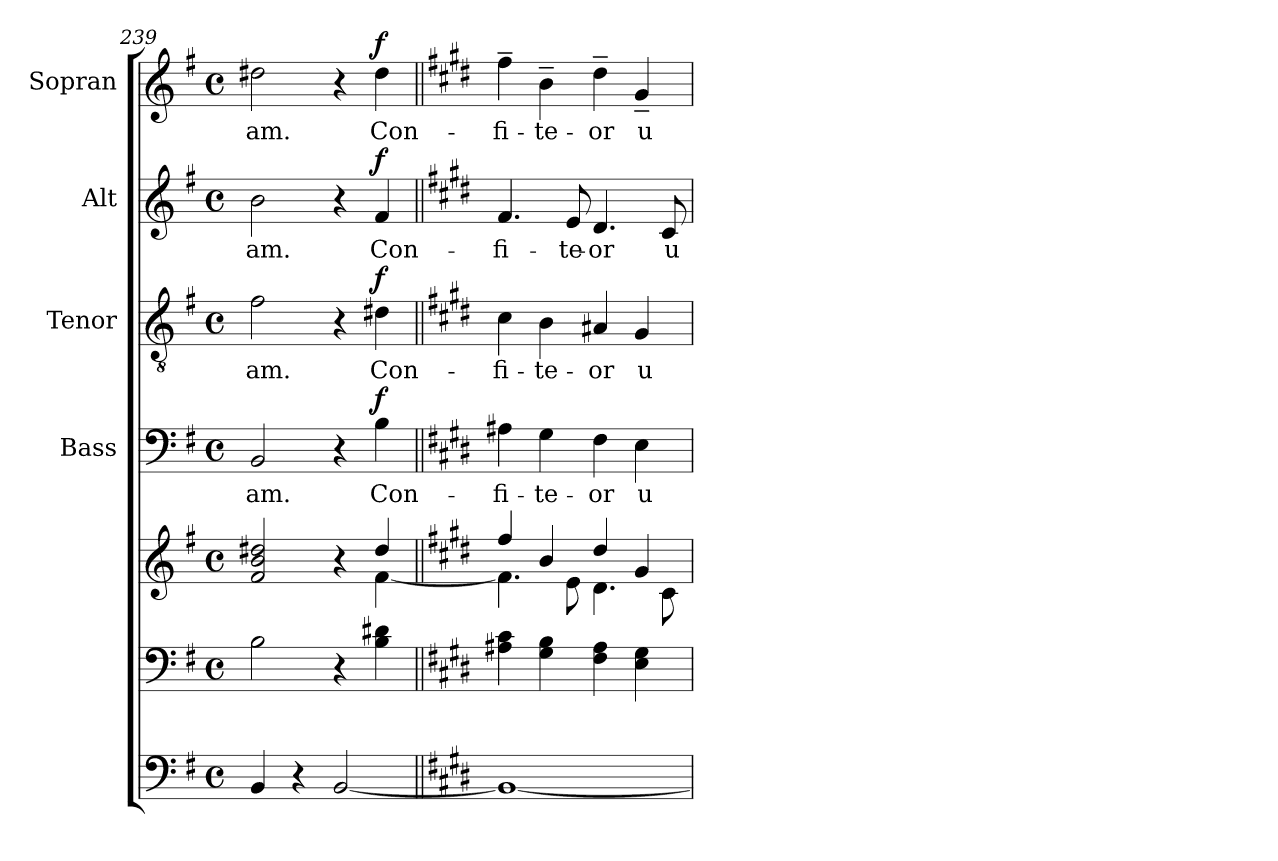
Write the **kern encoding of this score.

**kern	**kern	**kern	**kern	**text	**dynam	**kern	**text	**dynam	**kern	**text	**dynam	**kern	**text	**dynam
*part6	*part5	*part5	*part4	*part4	*part4	*part3	*part3	*part3	*part2	*part2	*part2	*part1	*part1	*part1
*staff7	*staff6	*staff5	*staff4	*staff4	*staff4	*staff3	*staff3	*staff3	*staff2	*staff2	*staff2	*staff1	*staff1	*staff1
*	*	*	*I"Bass	*	*	*I"Tenor	*	*	*I"Alt	*	*	*I"Sopran	*	*
*	*	*	*I'B.	*	*	*I'T.	*	*	*I'A.	*	*	*I'S.	*	*
*clefF4	*clefF4	*clefG2	*clefF4	*	*	*clefGv2	*	*	*clefG2	*	*	*clefG2	*	*
*ITrd7c12	*	*	*	*	*	*	*	*	*	*	*	*	*	*
*k[f#]	*k[f#]	*k[f#]	*k[f#]	*	*	*k[f#]	*	*	*k[f#]	*	*	*k[f#]	*	*
*G:	*G:	*G:	*G:	*	*	*G:	*	*	*G:	*	*	*G:	*	*
*M4/4	*M4/4	*M4/4	*M4/4	*	*	*M4/4	*	*	*M4/4	*	*	*M4/4	*	*
*met(c)	*met(c)	*met(c)	*met(c)	*	*	*met(c)	*	*	*met(c)	*	*	*met(c)	*	*
=239	=239	=239	=239	=239	=239	=239	=239	=239	=239	=239	=239	=239	=239	=239
*	*	*^	*	*	*	*	*	*	*	*	*	*	*	*
!	!	!	!	!	!LO:LY:b	!	!	!LO:LY:b	!	!	!LO:LY:b	!	!	!LO:LY:b	!
4BBB/	2B\	2f#/ 2b/ 2dd#X/	2.ryy	2BB/	-am.	.	2f#\	-am.	.	2b\	-am.	.	2dd#X\	-am.	.
4r	.	.	.	.	.	.	.	.	.	.	.	.	.	.	.
[2BBB/	4r	4r	.	4r	.	.	4r	.	.	4r	.	.	4r	.	.
!	!	!	!	!	!LO:LY:b	!LO:DY:a	!	!LO:LY:b	!LO:DY:a	!	!LO:LY:b	!LO:DY:a	!	!LO:LY:b	!LO:DY:a
.	4B\ 4d#X\	4dd#/	[<4f#\	4B\	Con-	f	4d#X\	Con-	f	4f#/	Con-	f	4dd#\	Con-	f
=240||	=240||	=240||	=240||	=240||	=240||	=240||	=240||	=240||	=240||	=240||	=240||	=240||	=240||	=240||	=240||
*k[f#c#g#d#]	*k[f#c#g#d#]	*k[f#c#g#d#]	*	*k[f#c#g#d#]	*	*	*k[f#c#g#d#]	*	*	*k[f#c#g#d#]	*	*	*k[f#c#g#d#]	*	*
*E:	*E:	*E:	*	*E:	*	*	*E:	*	*	*E:	*	*	*E:	*	*
!	!	!	!	!	!LO:LY:b	!	!	!LO:LY:b	!	!	!LO:LY:b	!	!	!LO:LY:b	!
1BBB_	4A#X\ 4c#\	4ff#/	4.f#\]	4A#X\	-fi-	.	4c#\	-fi-	.	4.f#/	-fi-	.	4ff#~>\	-fi-	.
!	!	!	!	!	!LO:LY:b	!	!	!LO:LY:b	!	!	!	!	!	!LO:LY:b	!
.	4G#\ 4B\	4b/	.	4G#\	-te-	.	4B\	-te-	.	.	.	.	4b~>\	-te-	.
!	!	!	!	!	!	!	!	!	!	!	!LO:LY:b	!	!	!	!
.	.	.	8e\	.	.	.	.	.	.	8e/	-te-	.	.	.	.
!	!	!	!	!	!LO:LY:b	!	!	!LO:LY:b	!	!	!LO:LY:b	!	!	!LO:LY:b	!
.	4F#\ 4A#\	4dd#/	4.d#\	4F#\	-or	.	4A#X/	-or	.	4.d#/	-or	.	4dd#~>\	-or	.
!	!	!	!	!	!LO:LY:b	!	!	!LO:LY:b	!	!	!	!	!	!LO:LY:b	!
.	4E\ 4G#\	4g#/	.	4E\	u-	.	4G#/	u-	.	.	.	.	4g#~</	u-	.
!	!	!	!	!	!	!	!	!	!	!	!LO:LY:b	!	!	!	!
.	.	.	8c#\	.	.	.	.	.	.	8c#/	u-	.	.	.	.
*	*	*v	*v	*	*	*	*	*	*	*	*	*	*	*	*
=	=	=	=	=	=	=	=	=	=	=	=	=	=	=
*-	*-	*-	*-	*-	*-	*-	*-	*-	*-	*-	*-	*-	*-	*-
